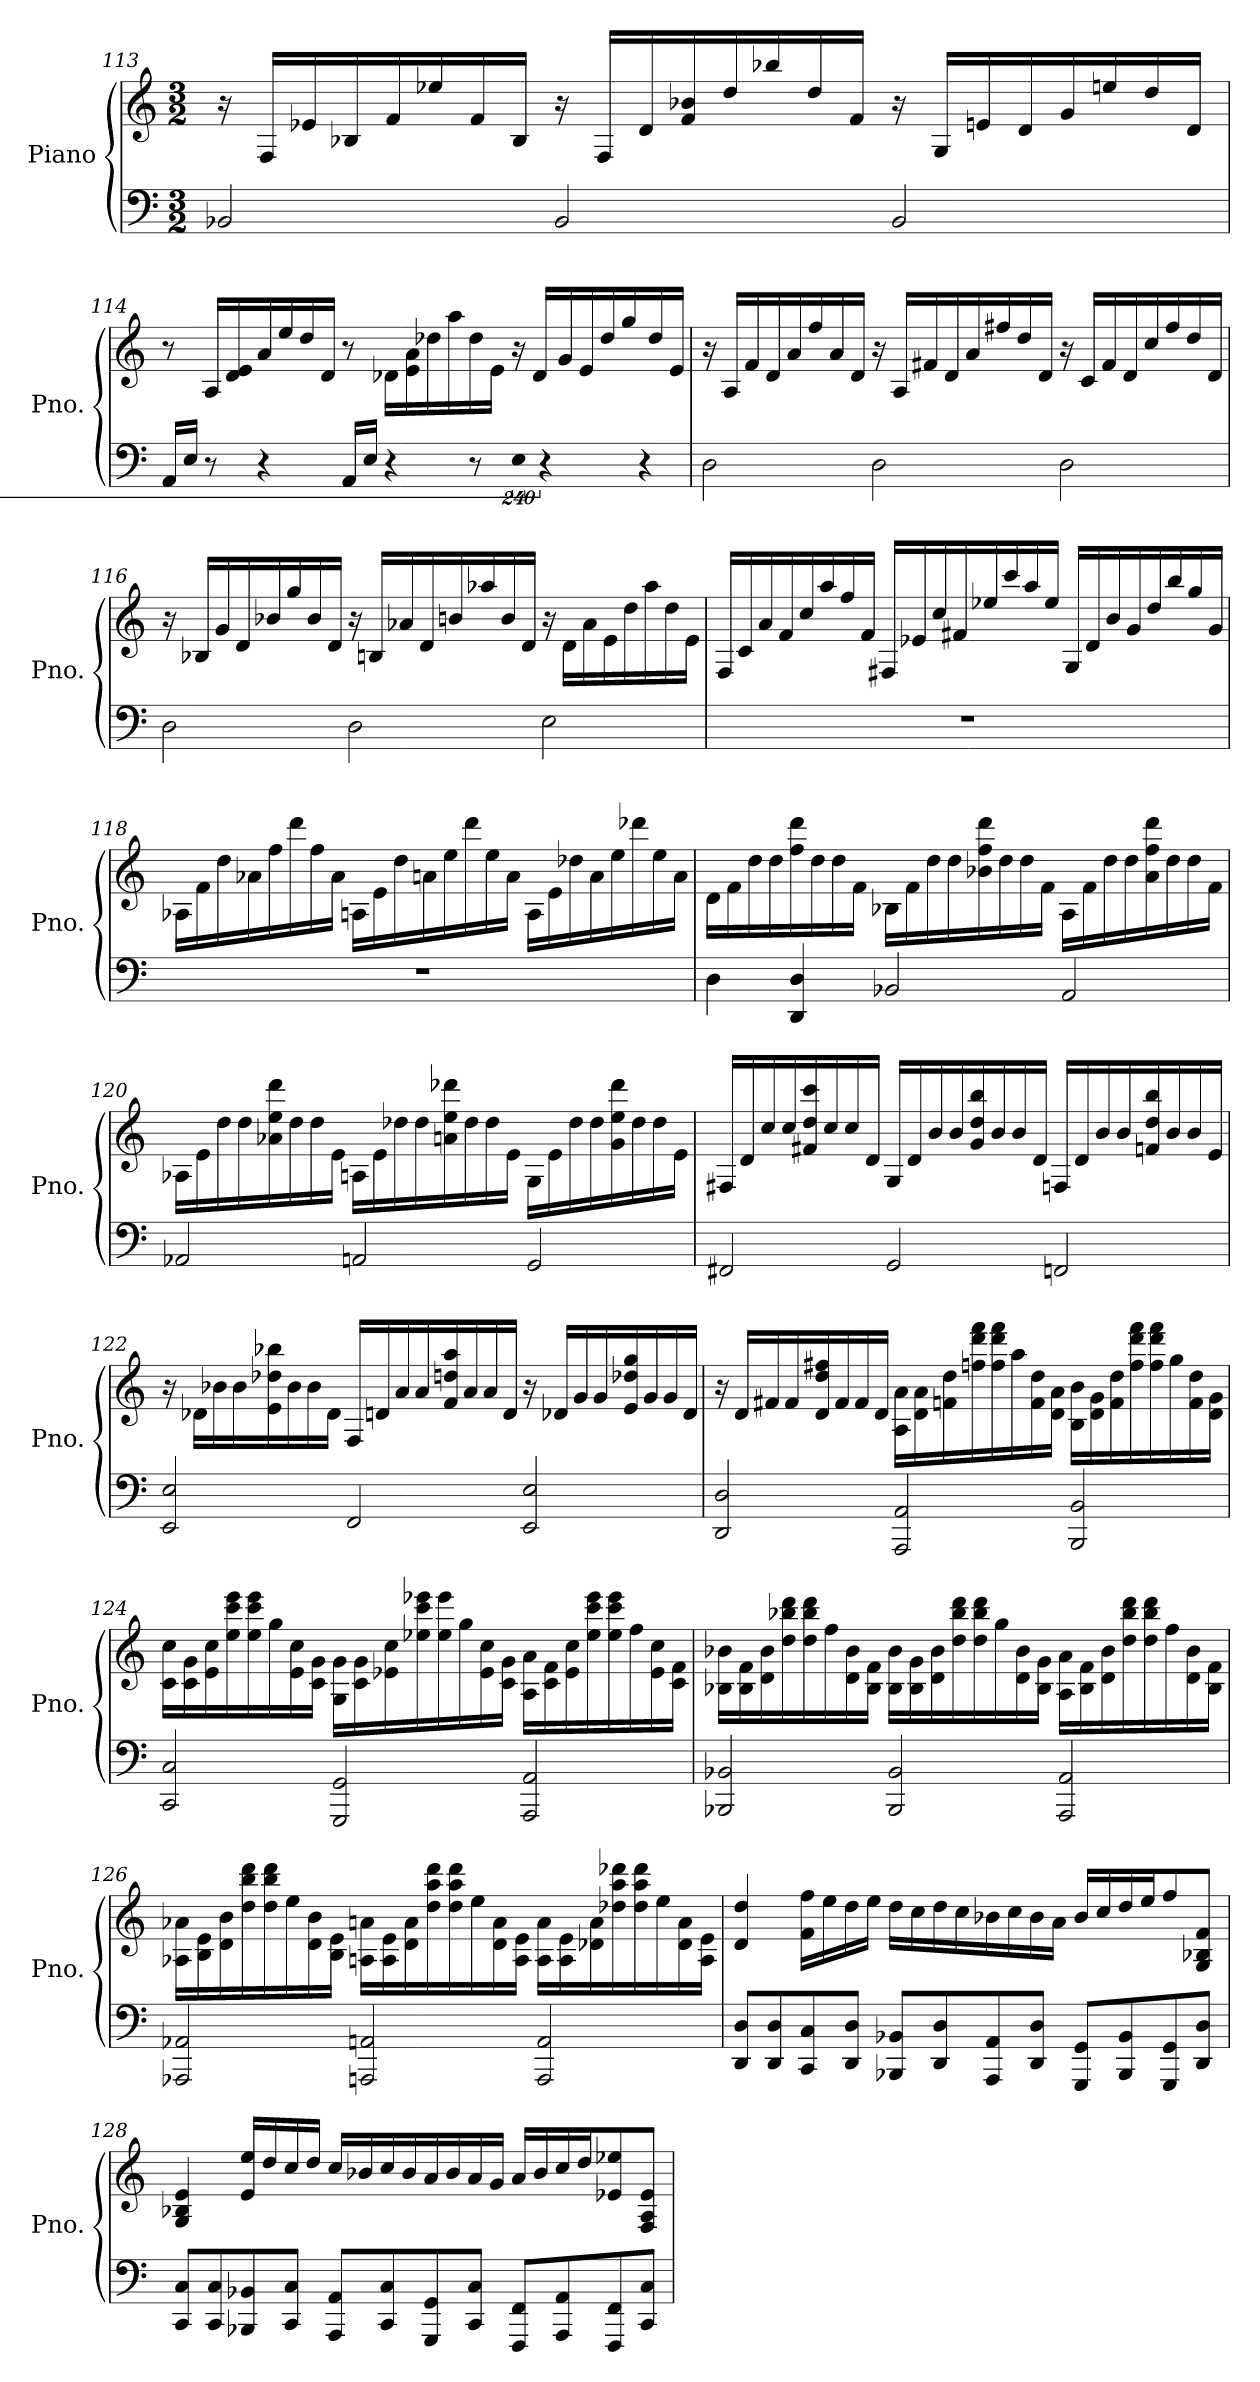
**kern	**kern
*part1	*part1
*staff2	*staff1
*I"Piano	*
*I'Pno.	*
*clefF4	*clefG2
*k[]	*k[]
*M3/2	*M3/2
=113	=113
2BB-X/	16r
.	16F/LL
.	16e-X/
.	16B-X/
.	16f/
.	16ee-X/
.	16f/
.	16B-/JJ
2BB-/	16r
.	16F/LL
.	16d/
.	16f/ 16b-X/
.	16dd/
.	16bb-X/
.	16dd/
.	16f/JJ
2BB-/	16r
.	16G/LL
.	16en/
.	16d/
.	16g/
.	16een/
.	16dd/
.	16d/JJ
=114	=114
16AA/LL	8r
16E/JJ	.
8r	16A/LL
.	16d/ 16e/
4r	16a/
.	16ee/
.	16dd/
.	16d/JJ
16AA/LL	8r
16E/JJ	.
4r	16d-X\LL
.	16e\ 16a\
.	16dd-X\
.	16aa\
8r	16dd-\
.	16e\JJ
!LO:N:vis=8	!
1920%137E\	16r
.	16d-/LL
!LO:N:vis=2	!
640%183r	.
.	16g/
.	16e/
.	16dd-/
.	16gg/
!LO:N:vis=4	!
960%137r	.
.	16dd-/
.	16e/JJ
=115	=115
2D\	16r
.	16A/LL
.	16f/
.	16d/
.	16a/
.	16ff/
.	16a/
.	16d/JJ
2D\	16r
.	16A/LL
.	16f#X/
.	16d/
.	16a/
.	16ff#X/
.	16dd/
.	16d/JJ
2D\	16r
.	16c/LL
.	16f#/
.	16d/
.	16cc/
.	16ff#/
.	16dd/
.	16d/JJ
=116	=116
2D\	16r
.	16B-X/LL
.	16g/
.	16d/
.	16b-X/
.	16gg/
.	16b-/
.	16d/JJ
2D\	16r
.	16Bn/LL
.	16a-X/
.	16d/
.	16bn/
.	16aa-X/
.	16b/
.	16d/JJ
2E\	16r
.	16d\LL
.	16a-\
.	16e\
.	16dd\
.	16aa-\
.	16dd\
.	16e\JJ
=117	=117
1.r	16F/LL
.	16c/
.	16a/
.	16f/
.	16cc/
.	16aa/
.	16ff/
.	16f/JJ
.	16F#X/LL
.	16e-X/
.	16cc/
.	16f#X/
.	16ee-X/
.	16ccc/
.	16aa/
.	16ee-/JJ
.	16G/LL
.	16d/
.	16b/
.	16g/
.	16dd/
.	16bb/
.	16gg/
.	16g/JJ
=118	=118
1.r	16A-X\LL
.	16f\
.	16dd\
.	16a-X\
.	16ff\
.	16ddd\
.	16ff\
.	16a-\JJ
.	16An\LL
.	16e\
.	16dd\
.	16an\
.	16ee\
.	16ddd\
.	16ee\
.	16a\JJ
.	16A\LL
.	16e\
.	16dd-X\
.	16a\
.	16ee\
.	16ddd-X\
.	16ee\
.	16a\JJ
=119	=119
4D\	16d\LL
.	16f\
.	16dd\
.	16dd\
4DD/ 4D/	16ff\ 16ddd\
.	16dd\
.	16dd\
.	16f\JJ
2BB-X/	16B-X\LL
.	16f\
.	16dd\
.	16dd\
.	16b-X\ 16ff\ 16ddd\
.	16dd\
.	16dd\
.	16f\JJ
2AA/	16A\LL
.	16f\
.	16dd\
.	16dd\
.	16a\ 16ff\ 16ddd\
.	16dd\
.	16dd\
.	16f\JJ
=120	=120
2AA-X/	16A-X\LL
.	16e\
.	16dd\
.	16dd\
.	16a-X\ 16ee\ 16ddd\
.	16dd\
.	16dd\
.	16e\JJ
2AAn/	16An\LL
.	16e\
.	16dd-X\
.	16dd-\
.	16an\ 16ee\ 16ddd-X\
.	16dd-\
.	16dd-\
.	16e\JJ
2GG/	16G\LL
.	16e\
.	16dd-\
.	16dd-\
.	16g\ 16ee\ 16ddd-\
.	16dd-\
.	16dd-\
.	16e\JJ
=121	=121
2FF#X/	16F#X/LL
.	16d/
.	16cc/
.	16cc/
.	16f#X/ 16dd/ 16ccc/
.	16cc/
.	16cc/
.	16d/JJ
2GG/	16G/LL
.	16d/
.	16b/
.	16b/
.	16g/ 16dd/ 16bb/
.	16b/
.	16b/
.	16d/JJ
2FFn/	16Fn/LL
.	16d/
.	16b/
.	16b/
.	16fn/ 16dd/ 16bb/
.	16b/
.	16b/
.	16e/JJ
=122	=122
2EE/ 2E/	16r
.	16d-X\LL
.	16b-X\
.	16b-\
.	16e\ 16dd-X\ 16bb-X\
.	16b-\
.	16b-\
.	16d-\JJ
2FF/	16F/LL
.	16dn/
.	16a/
.	16a/
.	16f/ 16ddn/ 16aa/
.	16a/
.	16a/
.	16d/JJ
2EE/ 2E/	16r
.	16d-X/LL
.	16g/
.	16g/
.	16e/ 16dd-X/ 16gg/
.	16g/
.	16g/
.	16d-/JJ
=123	=123
2DD/ 2D/	16r
.	16d/LL
.	16f#X/
.	16f#/
.	16d/ 16dd/ 16ff#X/
.	16f#/
.	16f#/
.	16d/JJ
2AAA/ 2AA/	16A\ 16a\LL
.	16d\ 16a\
.	16fn\ 16dd\
.	16ffn\ 16ddd\ 16fff\
.	16ff\ 16ddd\ 16fff\
.	16aa\
.	16f\ 16dd\
.	16d\ 16a\JJ
2BBB/ 2BB/	16B\ 16b\LL
.	16d\ 16g\
.	16f\ 16dd\
.	16ff\ 16ddd\ 16fff\
.	16ff\ 16ddd\ 16fff\
.	16gg\
.	16f\ 16dd\
.	16d\ 16g\JJ
=124	=124
2CC/ 2C/	16c\ 16cc\LL
.	16c\ 16g\
.	16e\ 16cc\
.	16ee\ 16ccc\ 16eee\
.	16ee\ 16ccc\ 16eee\
.	16gg\
.	16e\ 16cc\
.	16c\ 16g\JJ
2GGG/ 2GG/	16G\ 16g\LL
.	16c\ 16g\
.	16e-X\ 16cc\
.	16ee-X\ 16ccc\ 16eee-X\
.	16ee-\ 16eee-\
.	16gg\
.	16e-\ 16cc\
.	16c\ 16g\JJ
2AAA/ 2AA/	16A\ 16a\LL
.	16c\ 16f\
.	16e-\ 16cc\
.	16ee-\ 16ccc\ 16eee-\
.	16ee-\ 16ccc\ 16eee-\
.	16ff\
.	16e-\ 16cc\
.	16c\ 16f\JJ
=125	=125
2BBB-X/ 2BB-X/	16B-X\ 16b-X\LL
.	16B-\ 16f\
.	16d\ 16b-\
.	16dd\ 16bb-X\ 16ddd\
.	16dd\ 16bb-\ 16ddd\
.	16ff\
.	16d\ 16b-\
.	16B-\ 16f\JJ
2BBB-/ 2BB-/	16B-\ 16b-\LL
.	16B-\ 16g\
.	16d\ 16b-\
.	16dd\ 16bb-\ 16ddd\
.	16dd\ 16bb-\ 16ddd\
.	16gg\
.	16d\ 16b-\
.	16B-\ 16g\JJ
2AAA/ 2AA/	16A\ 16a\LL
.	16B-\ 16f\
.	16d\ 16b-\
.	16dd\ 16bb-\ 16ddd\
.	16dd\ 16bb-\ 16ddd\
.	16ff\
.	16d\ 16b-\
.	16B-\ 16f\JJ
=126	=126
2AAA-X/ 2AA-X/	16A-X\ 16a-X\LL
.	16B\ 16e\
.	16d\ 16b\
.	16dd\ 16bb\ 16ddd\
.	16dd\ 16bb\ 16ddd\
.	16ee\
.	16d\ 16b\
.	16B\ 16e\JJ
2AAAn/ 2AAn/	16An\ 16an\LL
.	16A\ 16e\
.	16d\ 16a\
.	16dd\ 16aa\ 16ddd\
.	16dd\ 16aa\ 16ddd\
.	16ee\
.	16d\ 16a\
.	16A\ 16e\JJ
2AAA/ 2AA/	16A\ 16a\LL
.	16A\ 16e\
.	16d-X\ 16a\
.	16dd-X\ 16aa\ 16ddd-X\
.	16dd-\ 16aa\ 16ddd-\
.	16ee\
.	16d-\ 16a\
.	16A\ 16e\JJ
=127	=127
8DD/ 8D/L	4d/ 4dd/
8DD/ 8D/	.
8CC/ 8C/	16f\ 16ff\LL
.	16ee\
8DD/ 8D/J	16dd\
.	16ee\JJ
8BBB-X/ 8BB-X/L	16dd\LL
.	16cc\
8DD/ 8D/	16dd\
.	16cc\
8AAA/ 8AA/	16b-X\
.	16cc\
8DD/ 8D/J	16b-\
.	16a\JJ
8GGG/ 8GG/L	16b-/LL
.	16cc/
8BBB-/ 8BB-/	16dd/
.	16ee/J
8GGG/ 8GG/	8ff/
8DD/ 8D/J	8G/ 8B-X/ 8f/J
=128	=128
8CC/ 8C/L	4G/ 4B-X/ 4e/
8CC/ 8C/	.
8BBB-X/ 8BB-X/	16e/ 16ee/LL
.	16dd/
8CC/ 8C/J	16cc/
.	16dd/JJ
8AAA/ 8AA/L	16cc/LL
.	16b-X/
8CC/ 8C/	16cc/
.	16b-/
8GGG/ 8GG/	16a/
.	16b-/
8CC/ 8C/J	16a/
.	16g/JJ
8FFF/ 8FF/L	16a/LL
.	16b-/
8AAA/ 8AA/	16cc/
.	16dd/J
8FFF/ 8FF/	8e-X/ 8ee-X/
8CC/ 8C/J	8F/ 8A/ 8e-/J
=	=
*-	*-
